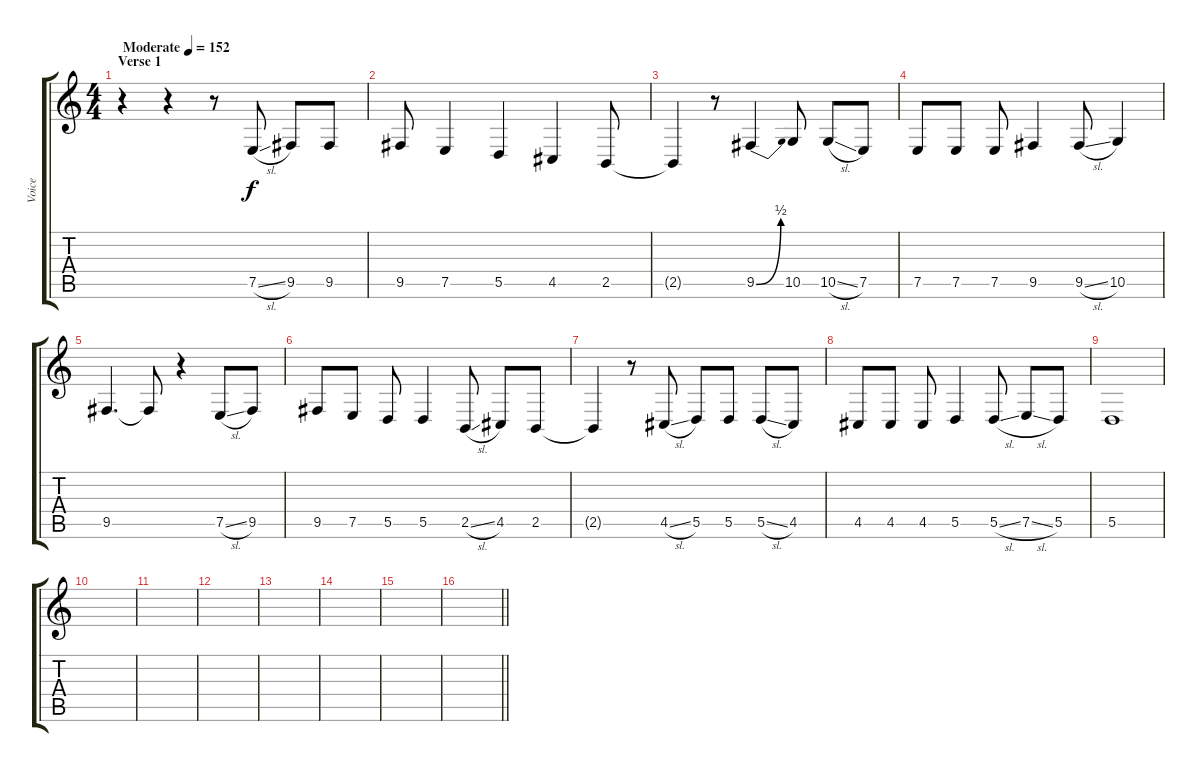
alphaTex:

\track ("Voice" "Voice") {instrument lead6voice}
\staff {score tabs}
\tuning (E4 B3 G3 D3 A2 E2) {hide}
\ts (4 4)
\section ("" "Verse 1")
\tempo (152 "Moderate")
\clef g2
\ks c
r.4{dy f instrument lead6voice} r.4 r.8 7.5{sl}.8 9.5.8 9.5.8 |
9.5.8 7.5.4 5.5.4 4.5.4 2.5.8 |
2.5{t}.4 r.8 9.5{be (bend 0 0 60 2)}.4 10.5.8 10.5{sl}.8 7.5.8 |
7.5.8 7.5.8 7.5.8 9.5.4 9.5{sl}.8 10.5.4 |
9.5.4{d} 9.5{t}.8 r.4 7.5{sl}.8 9.5.8 |
9.5.8 7.5.8 5.5.8 5.5.4 2.5{sl}.8 4.5.8 2.5.8 |
2.5{t}.4 r.8 4.5{sl}.8 5.5.8 5.5.8 5.5{sl}.8 4.5.8 |
4.5.8 4.5.8 4.5.8 5.5.4 5.5{sl}.8 7.5{sl}.8 5.5.8 |
5.5.1 |
|
|
|
|
|
|
\barLineRight lightlight
